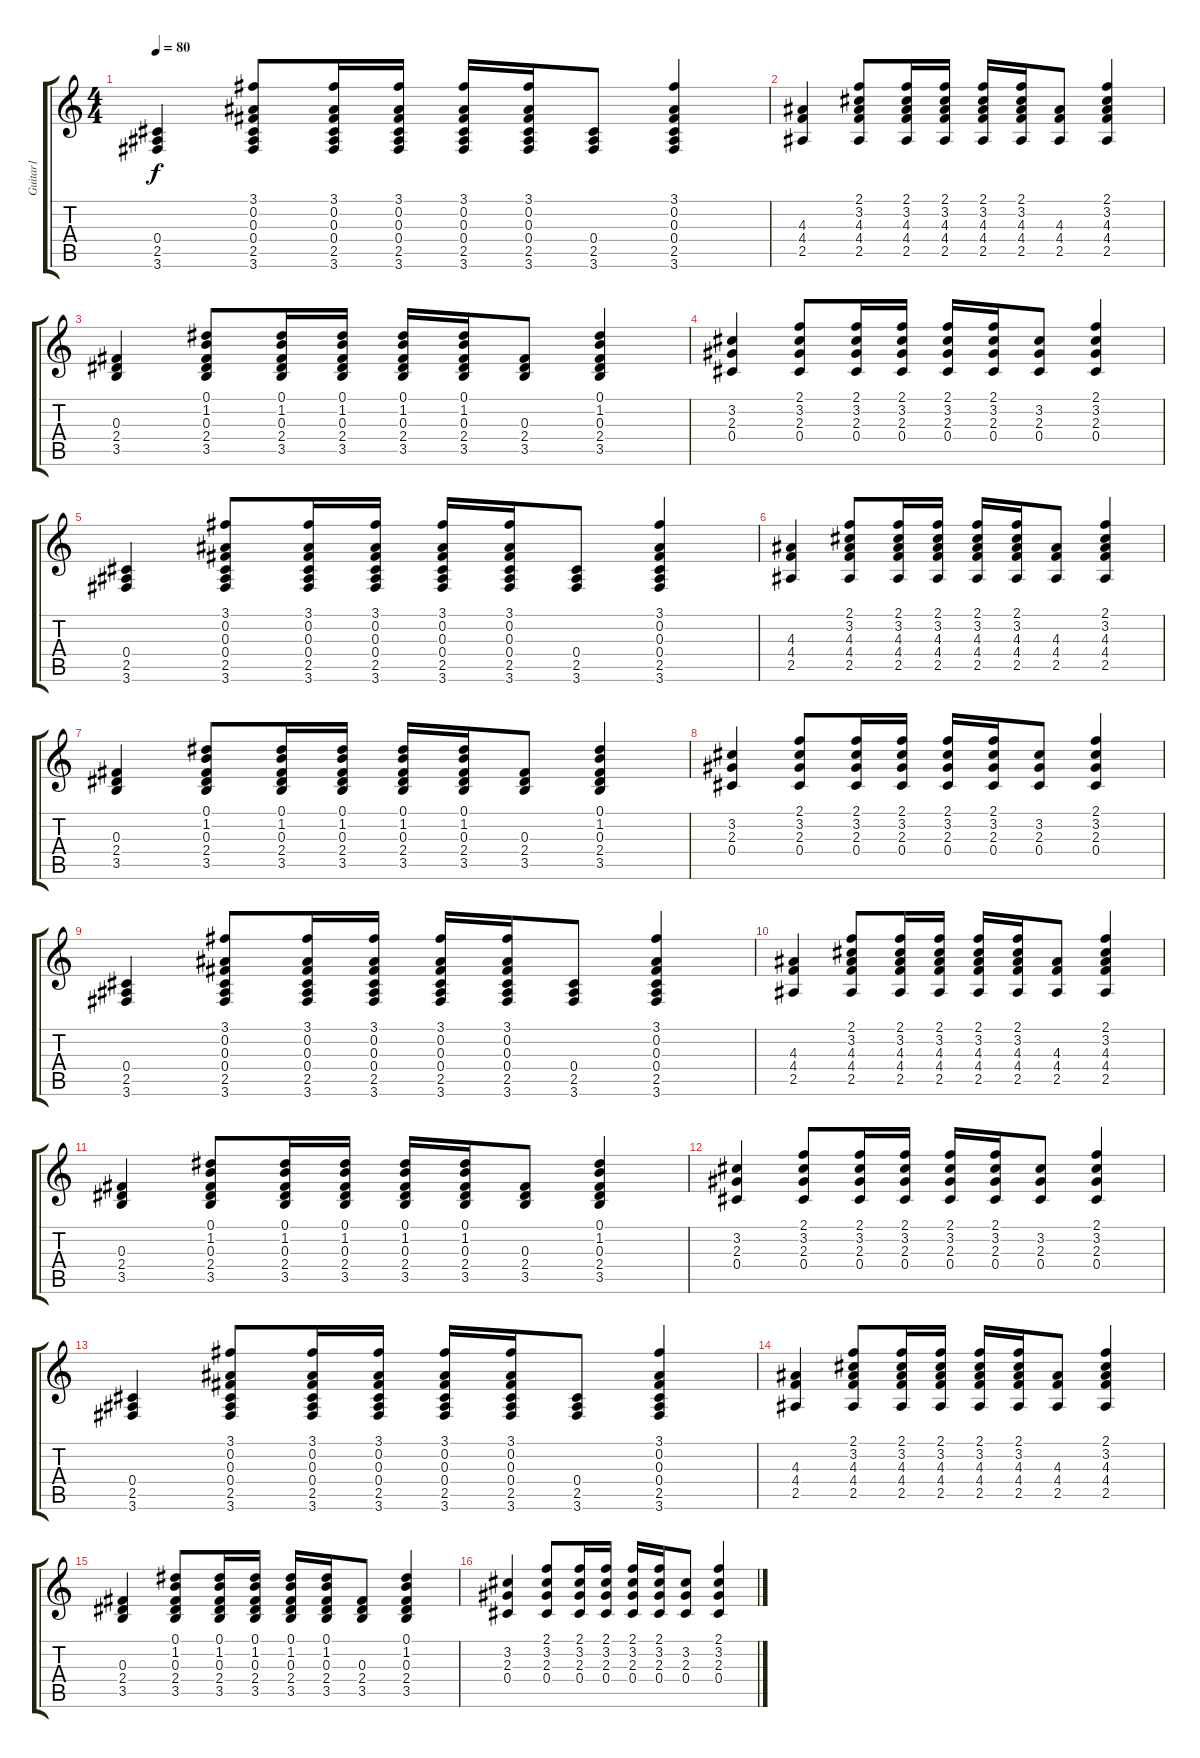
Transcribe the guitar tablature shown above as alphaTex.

\track ("Guitar1" "Guitar1") {instrument acousticguitarsteel}
\staff {score tabs}
\tuning (Eb4 Bb3 Gb3 Db3 Ab2 Eb2) {hide}
\ts (4 4)
\tempo 80
\clef g2
\ks c
(0.4 2.5 3.6).4{dy f instrument acousticguitarsteel} (3.1 0.2 0.3 0.4 2.5 3.6).8 (3.1 0.2 0.3 0.4 2.5 3.6).16 (3.1 0.2 0.3 0.4 2.5 3.6).16 (3.1 0.2 0.3 0.4 2.5 3.6).16 (3.1 0.2 0.3 0.4 2.5 3.6).16 (0.4 2.5 3.6).8 (3.1 0.2 0.3 0.4 2.5 3.6).4 |
(4.3 4.4 2.5).4 (2.1 3.2 4.3 4.4 2.5).8 (2.1 3.2 4.3 4.4 2.5).16 (2.1 3.2 4.3 4.4 2.5).16 (2.1 3.2 4.3 4.4 2.5).16 (2.1 3.2 4.3 4.4 2.5).16 (4.3 4.4 2.5).8 (2.1 3.2 4.3 4.4 2.5).4 |
(0.3 2.4 3.5).4 (0.1 1.2 0.3 2.4 3.5).8 (0.1 1.2 0.3 2.4 3.5).16 (0.1 1.2 0.3 2.4 3.5).16 (0.1 1.2 0.3 2.4 3.5).16 (0.1 1.2 0.3 2.4 3.5).16 (0.3 2.4 3.5).8 (0.1 1.2 0.3 2.4 3.5).4 |
(3.2 2.3 0.4).4 (2.1 3.2 2.3 0.4).8 (2.1 3.2 2.3 0.4).16 (2.1 3.2 2.3 0.4).16 (2.1 3.2 2.3 0.4).16 (2.1 3.2 2.3 0.4).16 (3.2 2.3 0.4).8 (2.1 3.2 2.3 0.4).4 |
(0.4 2.5 3.6).4 (3.1 0.2 0.3 0.4 2.5 3.6).8 (3.1 0.2 0.3 0.4 2.5 3.6).16 (3.1 0.2 0.3 0.4 2.5 3.6).16 (3.1 0.2 0.3 0.4 2.5 3.6).16 (3.1 0.2 0.3 0.4 2.5 3.6).16 (0.4 2.5 3.6).8 (3.1 0.2 0.3 0.4 2.5 3.6).4 |
(4.3 4.4 2.5).4 (2.1 3.2 4.3 4.4 2.5).8 (2.1 3.2 4.3 4.4 2.5).16 (2.1 3.2 4.3 4.4 2.5).16 (2.1 3.2 4.3 4.4 2.5).16 (2.1 3.2 4.3 4.4 2.5).16 (4.3 4.4 2.5).8 (2.1 3.2 4.3 4.4 2.5).4 |
(0.3 2.4 3.5).4 (0.1 1.2 0.3 2.4 3.5).8 (0.1 1.2 0.3 2.4 3.5).16 (0.1 1.2 0.3 2.4 3.5).16 (0.1 1.2 0.3 2.4 3.5).16 (0.1 1.2 0.3 2.4 3.5).16 (0.3 2.4 3.5).8 (0.1 1.2 0.3 2.4 3.5).4 |
(3.2 2.3 0.4).4 (2.1 3.2 2.3 0.4).8 (2.1 3.2 2.3 0.4).16 (2.1 3.2 2.3 0.4).16 (2.1 3.2 2.3 0.4).16 (2.1 3.2 2.3 0.4).16 (3.2 2.3 0.4).8 (2.1 3.2 2.3 0.4).4 |
(0.4 2.5 3.6).4 (3.1 0.2 0.3 0.4 2.5 3.6).8 (3.1 0.2 0.3 0.4 2.5 3.6).16 (3.1 0.2 0.3 0.4 2.5 3.6).16 (3.1 0.2 0.3 0.4 2.5 3.6).16 (3.1 0.2 0.3 0.4 2.5 3.6).16 (0.4 2.5 3.6).8 (3.1 0.2 0.3 0.4 2.5 3.6).4 |
(4.3 4.4 2.5).4 (2.1 3.2 4.3 4.4 2.5).8 (2.1 3.2 4.3 4.4 2.5).16 (2.1 3.2 4.3 4.4 2.5).16 (2.1 3.2 4.3 4.4 2.5).16 (2.1 3.2 4.3 4.4 2.5).16 (4.3 4.4 2.5).8 (2.1 3.2 4.3 4.4 2.5).4 |
(0.3 2.4 3.5).4 (0.1 1.2 0.3 2.4 3.5).8 (0.1 1.2 0.3 2.4 3.5).16 (0.1 1.2 0.3 2.4 3.5).16 (0.1 1.2 0.3 2.4 3.5).16 (0.1 1.2 0.3 2.4 3.5).16 (0.3 2.4 3.5).8 (0.1 1.2 0.3 2.4 3.5).4 |
(3.2 2.3 0.4).4 (2.1 3.2 2.3 0.4).8 (2.1 3.2 2.3 0.4).16 (2.1 3.2 2.3 0.4).16 (2.1 3.2 2.3 0.4).16 (2.1 3.2 2.3 0.4).16 (3.2 2.3 0.4).8 (2.1 3.2 2.3 0.4).4 |
(0.4 2.5 3.6).4 (3.1 0.2 0.3 0.4 2.5 3.6).8 (3.1 0.2 0.3 0.4 2.5 3.6).16 (3.1 0.2 0.3 0.4 2.5 3.6).16 (3.1 0.2 0.3 0.4 2.5 3.6).16 (3.1 0.2 0.3 0.4 2.5 3.6).16 (0.4 2.5 3.6).8 (3.1 0.2 0.3 0.4 2.5 3.6).4 |
(4.3 4.4 2.5).4 (2.1 3.2 4.3 4.4 2.5).8 (2.1 3.2 4.3 4.4 2.5).16 (2.1 3.2 4.3 4.4 2.5).16 (2.1 3.2 4.3 4.4 2.5).16 (2.1 3.2 4.3 4.4 2.5).16 (4.3 4.4 2.5).8 (2.1 3.2 4.3 4.4 2.5).4 |
(0.3 2.4 3.5).4 (0.1 1.2 0.3 2.4 3.5).8 (0.1 1.2 0.3 2.4 3.5).16 (0.1 1.2 0.3 2.4 3.5).16 (0.1 1.2 0.3 2.4 3.5).16 (0.1 1.2 0.3 2.4 3.5).16 (0.3 2.4 3.5).8 (0.1 1.2 0.3 2.4 3.5).4 |
(3.2 2.3 0.4).4 (2.1 3.2 2.3 0.4).8 (2.1 3.2 2.3 0.4).16 (2.1 3.2 2.3 0.4).16 (2.1 3.2 2.3 0.4).16 (2.1 3.2 2.3 0.4).16 (3.2 2.3 0.4).8 (2.1 3.2 2.3 0.4).4
